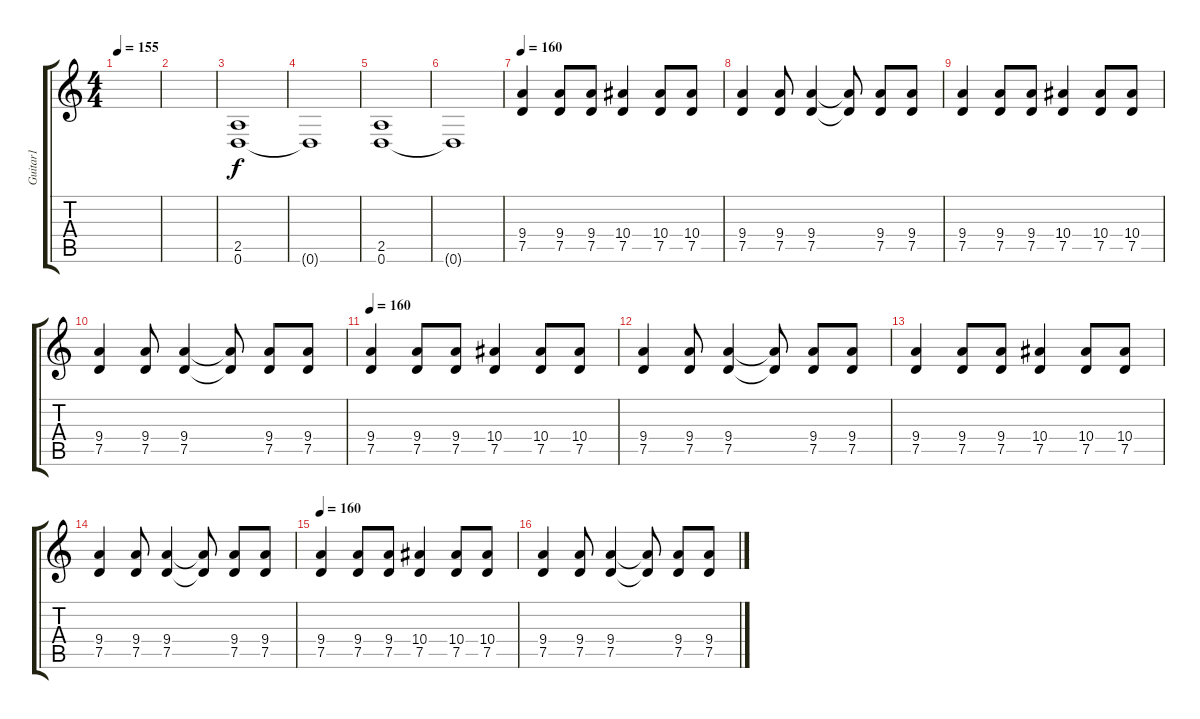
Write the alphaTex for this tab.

\track ("Guitar1" "Guitar1") {instrument distortionguitar}
\staff {score tabs}
\tuning (D4 A3 F3 C3 G2 D2) {hide}
\ts (4 4)
\tempo 155
\clef g2
\ks c
|
|
(2.5 0.6).1 |
0.6{t}.1 |
(2.5 0.6).1 |
0.6{t}.1 |
\tempo 160
(9.4 7.5).4 (9.4 7.5).8 (9.4 7.5).8 (10.4 7.5).4 (10.4 7.5).8 (10.4 7.5).8 |
(9.4 7.5).4 (9.4 7.5).8 (9.4 7.5).4 (9.4{t} 7.5{t}).8 (9.4 7.5).8 (9.4 7.5).8 |
(9.4 7.5).4 (9.4 7.5).8 (9.4 7.5).8 (10.4 7.5).4 (10.4 7.5).8 (10.4 7.5).8 |
(9.4 7.5).4 (9.4 7.5).8 (9.4 7.5).4 (9.4{t} 7.5{t}).8 (9.4 7.5).8 (9.4 7.5).8 |
\tempo 160
(9.4 7.5).4 (9.4 7.5).8 (9.4 7.5).8 (10.4 7.5).4 (10.4 7.5).8 (10.4 7.5).8 |
(9.4 7.5).4 (9.4 7.5).8 (9.4 7.5).4 (9.4{t} 7.5{t}).8 (9.4 7.5).8 (9.4 7.5).8 |
(9.4 7.5).4 (9.4 7.5).8 (9.4 7.5).8 (10.4 7.5).4 (10.4 7.5).8 (10.4 7.5).8 |
(9.4 7.5).4 (9.4 7.5).8 (9.4 7.5).4 (9.4{t} 7.5{t}).8 (9.4 7.5).8 (9.4 7.5).8 |
\tempo 160
(9.4 7.5).4 (9.4 7.5).8 (9.4 7.5).8 (10.4 7.5).4 (10.4 7.5).8 (10.4 7.5).8 |
(9.4 7.5).4 (9.4 7.5).8 (9.4 7.5).4 (9.4{t} 7.5{t}).8 (9.4 7.5).8 (9.4 7.5).8
